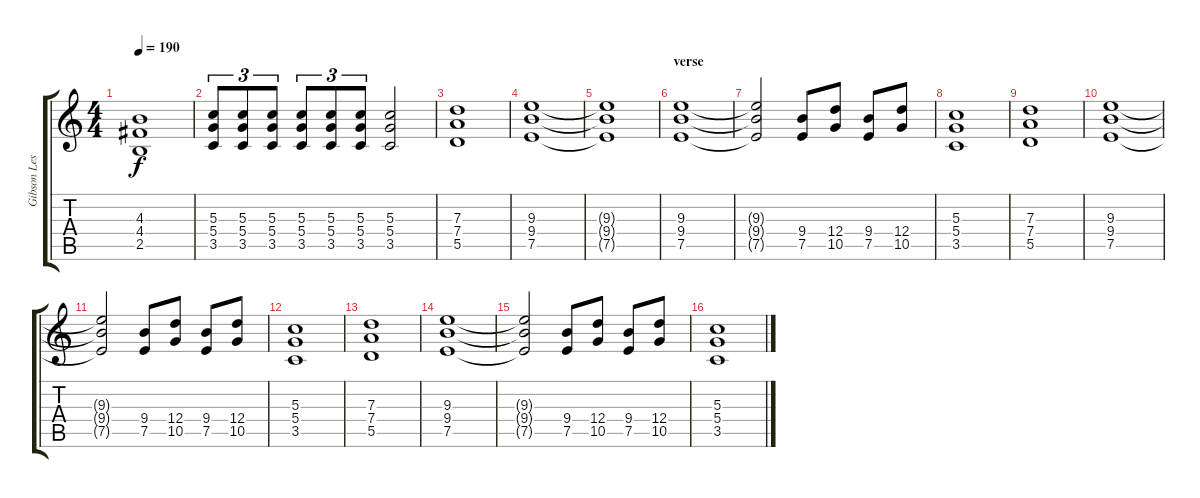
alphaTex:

\track ("Gibson Les Paul '92 Gold" "Gibson Les") {instrument overdrivenguitar}
\staff {score tabs}
\tuning (E4 B3 G3 D3 A2 E2) {hide}
\ts (4 4)
\tempo 190
\clef g2
\ks c
(4.3 4.4 2.5).1{dy f} |
(5.3 5.4 3.5).8{tu (3 2)} (5.3 5.4 3.5).8{tu (3 2)} (5.3 5.4 3.5).8{tu (3 2)} (5.3 5.4 3.5).8{tu (3 2)} (5.3 5.4 3.5).8{tu (3 2)} (5.3 5.4 3.5).8{tu (3 2)} (5.3 5.4 3.5).2 |
(7.3 7.4 5.5).1 |
(9.3 9.4 7.5).1 |
(9.3{t} 9.4{t} 7.5{t}).1 |
\section ("" "verse")
(9.3 9.4 7.5).1 |
(9.3{t} 9.4{t} 7.5{t}).2 (9.4 7.5).8 (12.4 10.5).8 (9.4 7.5).8 (12.4 10.5).8 |
(5.3 5.4 3.5).1 |
(7.3 7.4 5.5).1 |
(9.3 9.4 7.5).1 |
(9.3{t} 9.4{t} 7.5{t}).2 (9.4 7.5).8 (12.4 10.5).8 (9.4 7.5).8 (12.4 10.5).8 |
(5.3 5.4 3.5).1 |
(7.3 7.4 5.5).1 |
(9.3 9.4 7.5).1 |
(9.3{t} 9.4{t} 7.5{t}).2 (9.4 7.5).8 (12.4 10.5).8 (9.4 7.5).8 (12.4 10.5).8 |
(5.3 5.4 3.5).1
